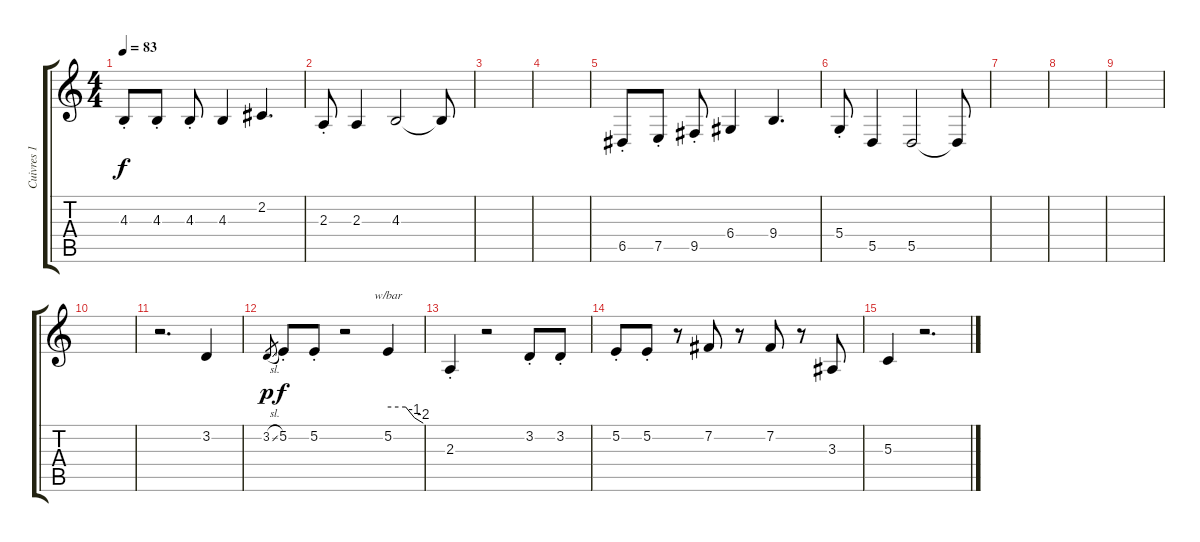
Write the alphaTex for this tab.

\track ("Cuivres 1" "Cuivres 1") {instrument brasssection}
\staff {score tabs}
\tuning (E4 B3 G3 D3 A2 E2) {hide}
\ts (4 4)
\tempo 83
\clef g2
\ks c
4.3{st}.8{dy f volume 7} 4.3{st}.8 4.3{st}.8 4.3.4 2.2.4{d} |
2.3{st}.8 2.3.4 4.3.2 4.3{t}.8 |
|
|
6.5{st}.8{volume 11 balance 8} 7.5{st}.8 9.5{st}.8 6.4.4 9.4.4{d} |
5.4{st}.8 5.5.4 5.5.2 5.5{t}.8 |
|
|
|
|
r.2{d} 3.2.4 |
3.2{sl}.8{gr dy p} 5.2{st}.8{dy f} 5.2{st}.8 r.2 5.2.4{tbe (custom default 0 0 30 0 45 -4 60 -8)} |
2.3{st}.4 r.2 3.2{st}.8{volume 4} 3.2{st}.8 |
5.2{st}.8 5.2{st}.8 r.8 7.2.8 r.8 7.2.8 r.8 3.3.8 |
5.3.4 r.2{d}
